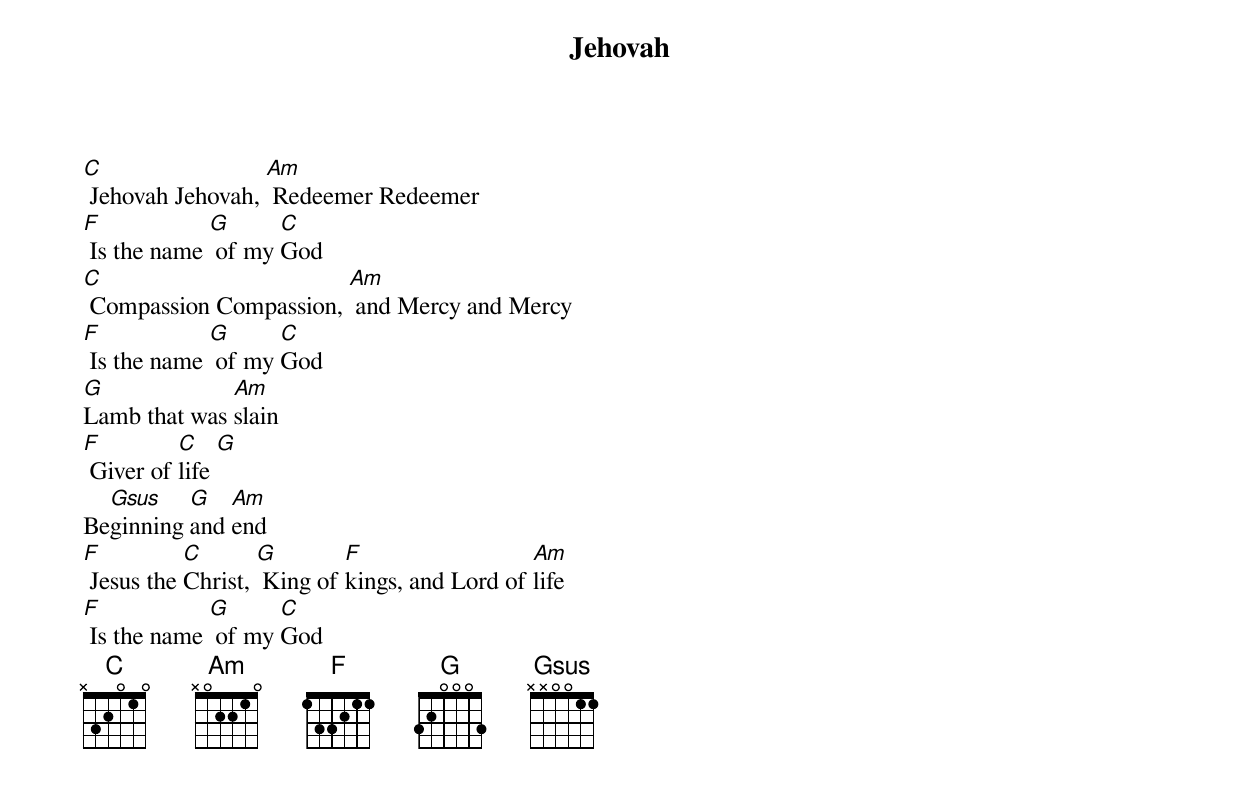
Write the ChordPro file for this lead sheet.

{title: Jehovah}
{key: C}
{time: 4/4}
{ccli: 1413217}
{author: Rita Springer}
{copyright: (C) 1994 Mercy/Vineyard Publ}

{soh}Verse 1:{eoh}
[C] Jehovah Jehovah, [Am] Redeemer Redeemer
[F] Is the name [G] of my [C]God
[C] Compassion Compassion, [Am] and Mercy and Mercy
[F] Is the name [G] of my [C]God
[G]Lamb that was [Am]slain
[F] Giver of [C]life [G]
Be[Gsus]ginning [G]and [Am]end
[F] Jesus the [C]Christ, [G] King of [F]kings, and Lord of [Am]life
[F] Is the name [G] of my [C]God
